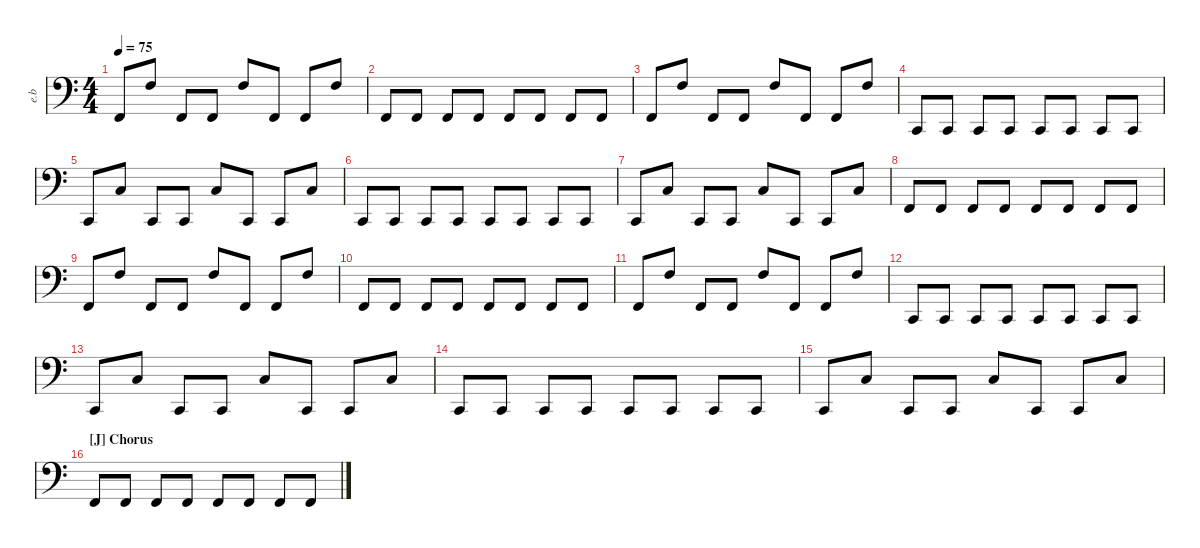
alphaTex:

\defaultSystemsLayout 4
\hideDynamics
\bracketExtendMode nobrackets
\otherSystemsTrackNameOrientation horizontal
\track ("Electric Bass" "e.b") {instrument electricbassfinger}
\staff {score}
\tuning (G2 D2 A1 E1 A0)
\ts (4 4)
\tempo 75
\clef f4
\ks c
1.4.8{dy fff} 3.2.8 1.4.8 1.4.8 3.2.8 1.4.8 1.4.8 3.2.8 |
1.4.8 1.4.8 1.4.8 1.4.8 1.4.8 1.4.8 1.4.8 1.4.8 |
1.4.8 3.2.8 1.4.8 1.4.8 3.2.8 1.4.8 1.4.8 3.2.8 |
3.5.8 3.5.8 3.5.8 3.5.8 3.5.8 3.5.8 3.5.8 3.5.8 |
3.5.8 3.3.8 3.5.8 3.5.8 3.3.8 3.5.8 3.5.8 3.3.8 |
3.5.8 3.5.8 3.5.8 3.5.8 3.5.8 3.5.8 3.5.8 3.5.8 |
3.5.8 3.3.8 3.5.8 3.5.8 3.3.8 3.5.8 3.5.8 3.3.8 |
1.4.8 1.4.8 1.4.8 1.4.8 1.4.8 1.4.8 1.4.8 1.4.8 |
1.4.8 3.2.8 1.4.8 1.4.8 3.2.8 1.4.8 1.4.8 3.2.8 |
1.4.8 1.4.8 1.4.8 1.4.8 1.4.8 1.4.8 1.4.8 1.4.8 |
1.4.8 3.2.8 1.4.8 1.4.8 3.2.8 1.4.8 1.4.8 3.2.8 |
3.5.8 3.5.8 3.5.8 3.5.8 3.5.8 3.5.8 3.5.8 3.5.8 |
3.5.8 3.3.8 3.5.8 3.5.8 3.3.8 3.5.8 3.5.8 3.3.8 |
3.5.8 3.5.8 3.5.8 3.5.8 3.5.8 3.5.8 3.5.8 3.5.8 |
3.5.8 3.3.8 3.5.8 3.5.8 3.3.8 3.5.8 3.5.8 3.3.8 |
\section ("J" "Chorus")
1.4.8 1.4.8 1.4.8 1.4.8 1.4.8 1.4.8 1.4.8 1.4.8
